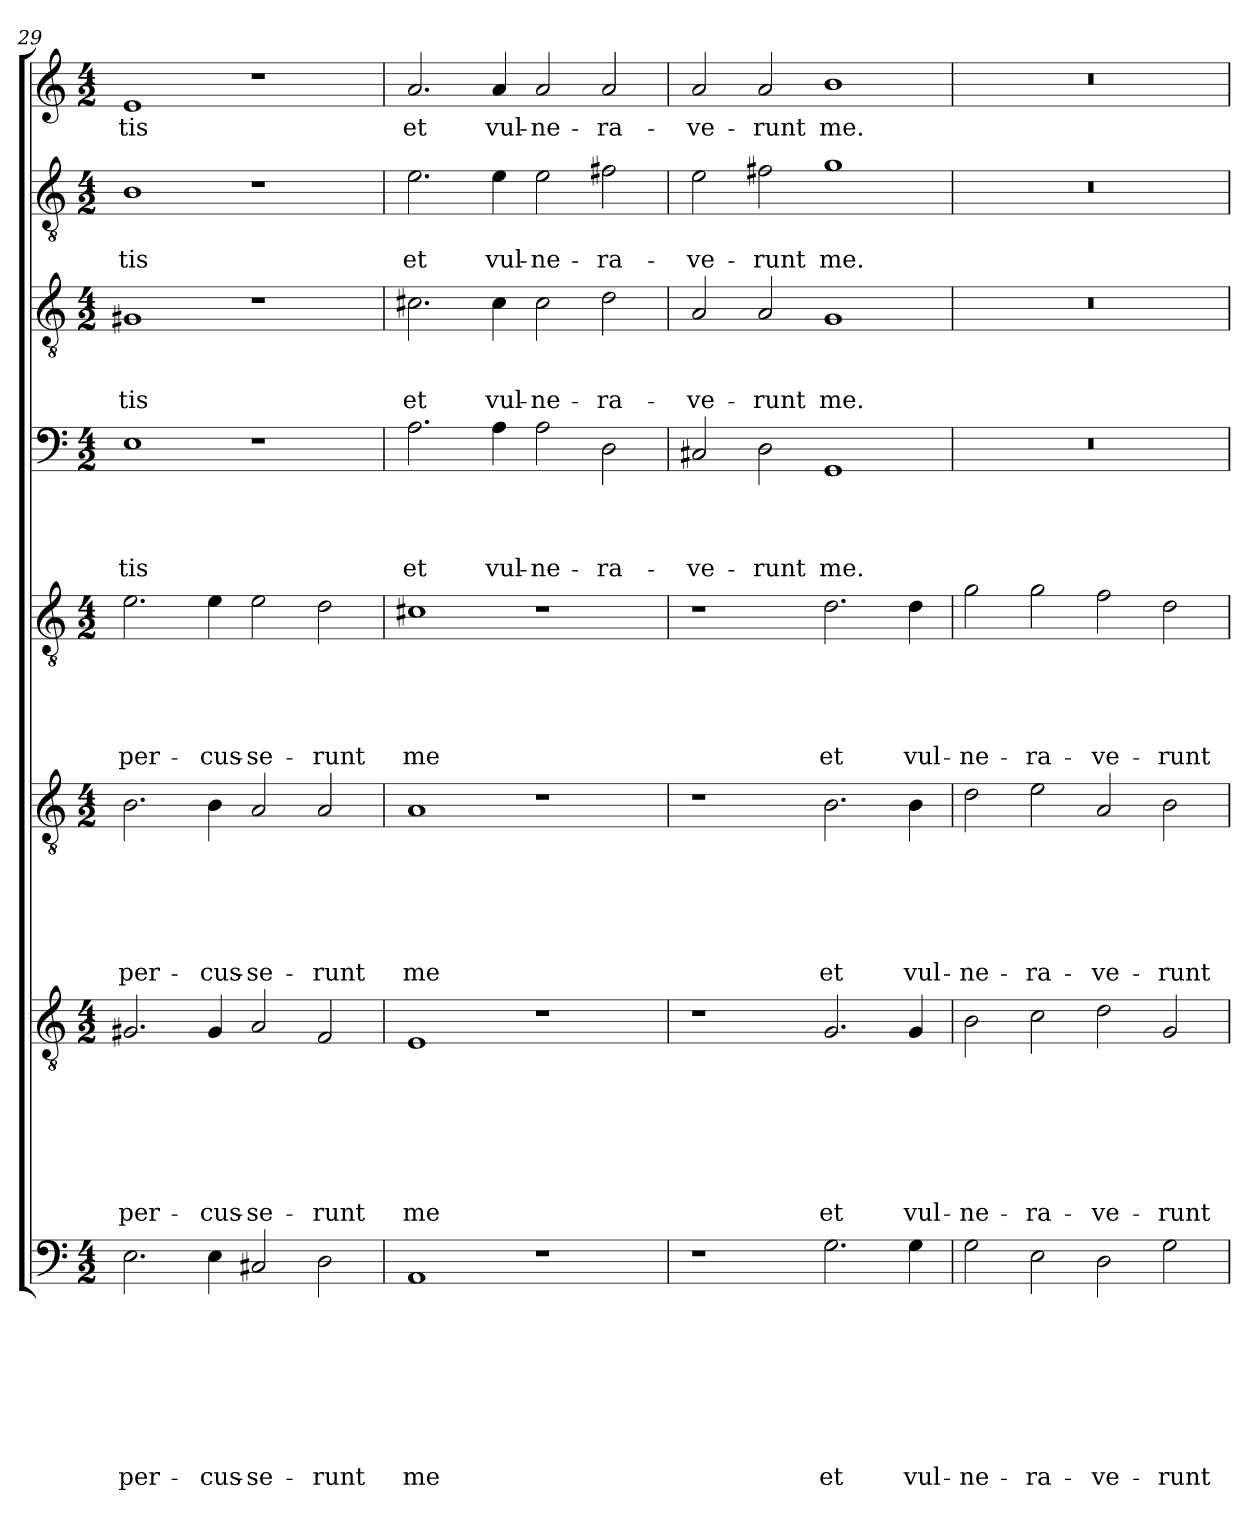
**kern	**text	**text	**text	**text	**text	**text	**text	**text	**kern	**text	**text	**text	**text	**text	**text	**text	**kern	**text	**text	**text	**text	**text	**text	**kern	**text	**text	**text	**text	**text	**kern	**text	**text	**text	**text	**kern	**text	**text	**text	**kern	**text	**text	**kern	**text
*part8	*part8	*part8	*part8	*part8	*part8	*part8	*part8	*part8	*part7	*part7	*part7	*part7	*part7	*part7	*part7	*part7	*part6	*part6	*part6	*part6	*part6	*part6	*part6	*part5	*part5	*part5	*part5	*part5	*part5	*part4	*part4	*part4	*part4	*part4	*part3	*part3	*part3	*part3	*part2	*part2	*part2	*part1	*part1
*staff8	*staff8	*staff8	*staff8	*staff8	*staff8	*staff8	*staff8	*staff8	*staff7	*staff7	*staff7	*staff7	*staff7	*staff7	*staff7	*staff7	*staff6	*staff6	*staff6	*staff6	*staff6	*staff6	*staff6	*staff5	*staff5	*staff5	*staff5	*staff5	*staff5	*staff4	*staff4	*staff4	*staff4	*staff4	*staff3	*staff3	*staff3	*staff3	*staff2	*staff2	*staff2	*staff1	*staff1
*clefF4	*	*	*	*	*	*	*	*	*clefGv2	*	*	*	*	*	*	*	*clefGv2	*	*	*	*	*	*	*clefGv2	*	*	*	*	*	*clefF4	*	*	*	*	*clefGv2	*	*	*	*clefGv2	*	*	*clefG2	*
*k[]	*	*	*	*	*	*	*	*	*k[]	*	*	*	*	*	*	*	*k[]	*	*	*	*	*	*	*k[]	*	*	*	*	*	*k[]	*	*	*	*	*k[]	*	*	*	*k[]	*	*	*k[]	*
*a:	*	*	*	*	*	*	*	*	*a:	*	*	*	*	*	*	*	*a:	*	*	*	*	*	*	*a:	*	*	*	*	*	*a:	*	*	*	*	*a:	*	*	*	*a:	*	*	*a:	*
*M4/2	*	*	*	*	*	*	*	*	*M4/2	*	*	*	*	*	*	*	*M4/2	*	*	*	*	*	*	*M4/2	*	*	*	*	*	*M4/2	*	*	*	*	*M4/2	*	*	*	*M4/2	*	*	*M4/2	*
=29	=29	=29	=29	=29	=29	=29	=29	=29	=29	=29	=29	=29	=29	=29	=29	=29	=29	=29	=29	=29	=29	=29	=29	=29	=29	=29	=29	=29	=29	=29	=29	=29	=29	=29	=29	=29	=29	=29	=29	=29	=29	=29	=29
!	!	!	!	!	!	!	!	!LO:LY:b	!	!	!	!	!	!	!	!LO:LY:b	!	!	!	!	!	!	!LO:LY:b	!	!	!	!	!	!LO:LY:b	!	!	!	!	!LO:LY:b	!	!	!	!LO:LY:b	!	!	!LO:LY:b	!	!LO:LY:b
2.E\	.	.	.	.	.	.	.	per-	2.G#X/	.	.	.	.	.	.	per-	2.B\	.	.	.	.	.	per-	2.e\	.	.	.	.	per-	1E	.	.	.	-tis	1G#X	.	.	-tis	1B	.	-tis	1e	-tis
!	!	!	!	!	!	!	!	!LO:LY:b	!	!	!	!	!	!	!	!LO:LY:b	!	!	!	!	!	!	!LO:LY:b	!	!	!	!	!	!LO:LY:b	!	!	!	!	!	!	!	!	!	!	!	!	!	!
4E\	.	.	.	.	.	.	.	-cus-	4G#/	.	.	.	.	.	.	-cus-	4B\	.	.	.	.	.	-cus-	4e\	.	.	.	.	-cus-	.	.	.	.	.	.	.	.	.	.	.	.	.	.
!	!	!	!	!	!	!	!	!LO:LY:b	!	!	!	!	!	!	!	!LO:LY:b	!	!	!	!	!	!	!LO:LY:b	!	!	!	!	!	!LO:LY:b	!	!	!	!	!	!	!	!	!	!	!	!	!	!
2C#X/	.	.	.	.	.	.	.	-se-	2A/	.	.	.	.	.	.	-se-	2A/	.	.	.	.	.	-se-	2e\	.	.	.	.	-se-	1r	.	.	.	.	1r	.	.	.	1r	.	.	1r	.
!	!	!	!	!	!	!	!	!LO:LY:b	!	!	!	!	!	!	!	!LO:LY:b	!	!	!	!	!	!	!LO:LY:b	!	!	!	!	!	!LO:LY:b	!	!	!	!	!	!	!	!	!	!	!	!	!	!
2D\	.	.	.	.	.	.	.	-runt	2F/	.	.	.	.	.	.	-runt	2A/	.	.	.	.	.	-runt	2d\	.	.	.	.	-runt	.	.	.	.	.	.	.	.	.	.	.	.	.	.
=30	=30	=30	=30	=30	=30	=30	=30	=30	=30	=30	=30	=30	=30	=30	=30	=30	=30	=30	=30	=30	=30	=30	=30	=30	=30	=30	=30	=30	=30	=30	=30	=30	=30	=30	=30	=30	=30	=30	=30	=30	=30	=30	=30
!	!	!	!	!	!	!	!	!LO:LY:b	!	!	!	!	!	!	!	!LO:LY:b	!	!	!	!	!	!	!LO:LY:b	!	!	!	!	!	!LO:LY:b	!	!	!	!	!LO:LY:b	!	!	!	!LO:LY:b	!	!	!LO:LY:b	!	!LO:LY:b
1AA	.	.	.	.	.	.	.	me	1E	.	.	.	.	.	.	me	1A	.	.	.	.	.	me	1c#X	.	.	.	.	me	2.A\	.	.	.	et	2.c#X\	.	.	et	2.e\	.	et	2.a/	et
!	!	!	!	!	!	!	!	!	!	!	!	!	!	!	!	!	!	!	!	!	!	!	!	!	!	!	!	!	!	!	!	!	!	!LO:LY:b	!	!	!	!LO:LY:b	!	!	!LO:LY:b	!	!LO:LY:b
.	.	.	.	.	.	.	.	.	.	.	.	.	.	.	.	.	.	.	.	.	.	.	.	.	.	.	.	.	.	4A\	.	.	.	vul-	4c#\	.	.	vul-	4e\	.	vul-	4a/	vul-
!	!	!	!	!	!	!	!	!	!	!	!	!	!	!	!	!	!	!	!	!	!	!	!	!	!	!	!	!	!	!	!	!	!	!LO:LY:b	!	!	!	!LO:LY:b	!	!	!LO:LY:b	!	!LO:LY:b
1r	.	.	.	.	.	.	.	.	1r	.	.	.	.	.	.	.	1r	.	.	.	.	.	.	1r	.	.	.	.	.	2A\	.	.	.	-ne-	2c#\	.	.	-ne-	2e\	.	-ne-	2a/	-ne-
!	!	!	!	!	!	!	!	!	!	!	!	!	!	!	!	!	!	!	!	!	!	!	!	!	!	!	!	!	!	!	!	!	!	!LO:LY:b	!	!	!	!LO:LY:b	!	!	!LO:LY:b	!	!LO:LY:b
.	.	.	.	.	.	.	.	.	.	.	.	.	.	.	.	.	.	.	.	.	.	.	.	.	.	.	.	.	.	2D\	.	.	.	-ra-	2d\	.	.	-ra-	2f#X\	.	-ra-	2a/	-ra-
=31	=31	=31	=31	=31	=31	=31	=31	=31	=31	=31	=31	=31	=31	=31	=31	=31	=31	=31	=31	=31	=31	=31	=31	=31	=31	=31	=31	=31	=31	=31	=31	=31	=31	=31	=31	=31	=31	=31	=31	=31	=31	=31	=31
!	!	!	!	!	!	!	!	!	!	!	!	!	!	!	!	!	!	!	!	!	!	!	!	!	!	!	!	!	!	!	!	!	!	!LO:LY:b	!	!	!	!LO:LY:b	!	!	!LO:LY:b	!	!LO:LY:b
1r	.	.	.	.	.	.	.	.	1r	.	.	.	.	.	.	.	1r	.	.	.	.	.	.	1r	.	.	.	.	.	2C#X/	.	.	.	-ve-	2A/	.	.	-ve-	2e\	.	-ve-	2a/	-ve-
!	!	!	!	!	!	!	!	!	!	!	!	!	!	!	!	!	!	!	!	!	!	!	!	!	!	!	!	!	!	!	!	!	!	!LO:LY:b	!	!	!	!LO:LY:b	!	!	!LO:LY:b	!	!LO:LY:b
.	.	.	.	.	.	.	.	.	.	.	.	.	.	.	.	.	.	.	.	.	.	.	.	.	.	.	.	.	.	2D\	.	.	.	-runt	2A/	.	.	-runt	2f#X\	.	-runt	2a/	-runt
!	!	!	!	!	!	!	!	!LO:LY:b	!	!	!	!	!	!	!	!LO:LY:b	!	!	!	!	!	!	!LO:LY:b	!	!	!	!	!	!LO:LY:b	!	!	!	!	!LO:LY:b	!	!	!	!LO:LY:b	!	!	!LO:LY:b	!	!LO:LY:b
2.G\	.	.	.	.	.	.	.	et	2.G/	.	.	.	.	.	.	et	2.B\	.	.	.	.	.	et	2.d\	.	.	.	.	et	1GG	.	.	.	me.	1G	.	.	me.	1g	.	me.	1b	me.
!	!	!	!	!	!	!	!	!LO:LY:b	!	!	!	!	!	!	!	!LO:LY:b	!	!	!	!	!	!	!LO:LY:b	!	!	!	!	!	!LO:LY:b	!	!	!	!	!	!	!	!	!	!	!	!	!	!
4G\	.	.	.	.	.	.	.	vul-	4G/	.	.	.	.	.	.	vul-	4B\	.	.	.	.	.	vul-	4d\	.	.	.	.	vul-	.	.	.	.	.	.	.	.	.	.	.	.	.	.
=32	=32	=32	=32	=32	=32	=32	=32	=32	=32	=32	=32	=32	=32	=32	=32	=32	=32	=32	=32	=32	=32	=32	=32	=32	=32	=32	=32	=32	=32	=32	=32	=32	=32	=32	=32	=32	=32	=32	=32	=32	=32	=32	=32
!	!	!	!	!	!	!	!	!LO:LY:b	!	!	!	!	!	!	!	!LO:LY:b	!	!	!	!	!	!	!LO:LY:b	!	!	!	!	!	!LO:LY:b	!	!	!	!	!	!	!	!	!	!	!	!	!	!
2G\	.	.	.	.	.	.	.	-ne-	2B\	.	.	.	.	.	.	-ne-	2d\	.	.	.	.	.	-ne-	2g\	.	.	.	.	-ne-	0r	.	.	.	.	0r	.	.	.	0r	.	.	0r	.
!	!	!	!	!	!	!	!	!LO:LY:b	!	!	!	!	!	!	!	!LO:LY:b	!	!	!	!	!	!	!LO:LY:b	!	!	!	!	!	!LO:LY:b	!	!	!	!	!	!	!	!	!	!	!	!	!	!
2E\	.	.	.	.	.	.	.	-ra-	2c\	.	.	.	.	.	.	-ra-	2e\	.	.	.	.	.	-ra-	2g\	.	.	.	.	-ra-	.	.	.	.	.	.	.	.	.	.	.	.	.	.
!	!	!	!	!	!	!	!	!LO:LY:b	!	!	!	!	!	!	!	!LO:LY:b	!	!	!	!	!	!	!LO:LY:b	!	!	!	!	!	!LO:LY:b	!	!	!	!	!	!	!	!	!	!	!	!	!	!
2D\	.	.	.	.	.	.	.	-ve-	2d\	.	.	.	.	.	.	-ve-	2A/	.	.	.	.	.	-ve-	2f\	.	.	.	.	-ve-	.	.	.	.	.	.	.	.	.	.	.	.	.	.
!	!	!	!	!	!	!	!	!LO:LY:b	!	!	!	!	!	!	!	!LO:LY:b	!	!	!	!	!	!	!LO:LY:b	!	!	!	!	!	!LO:LY:b	!	!	!	!	!	!	!	!	!	!	!	!	!	!
2G\	.	.	.	.	.	.	.	-runt	2G/	.	.	.	.	.	.	-runt	2B\	.	.	.	.	.	-runt	2d\	.	.	.	.	-runt	.	.	.	.	.	.	.	.	.	.	.	.	.	.
=	=	=	=	=	=	=	=	=	=	=	=	=	=	=	=	=	=	=	=	=	=	=	=	=	=	=	=	=	=	=	=	=	=	=	=	=	=	=	=	=	=	=	=
*-	*-	*-	*-	*-	*-	*-	*-	*-	*-	*-	*-	*-	*-	*-	*-	*-	*-	*-	*-	*-	*-	*-	*-	*-	*-	*-	*-	*-	*-	*-	*-	*-	*-	*-	*-	*-	*-	*-	*-	*-	*-	*-	*-
